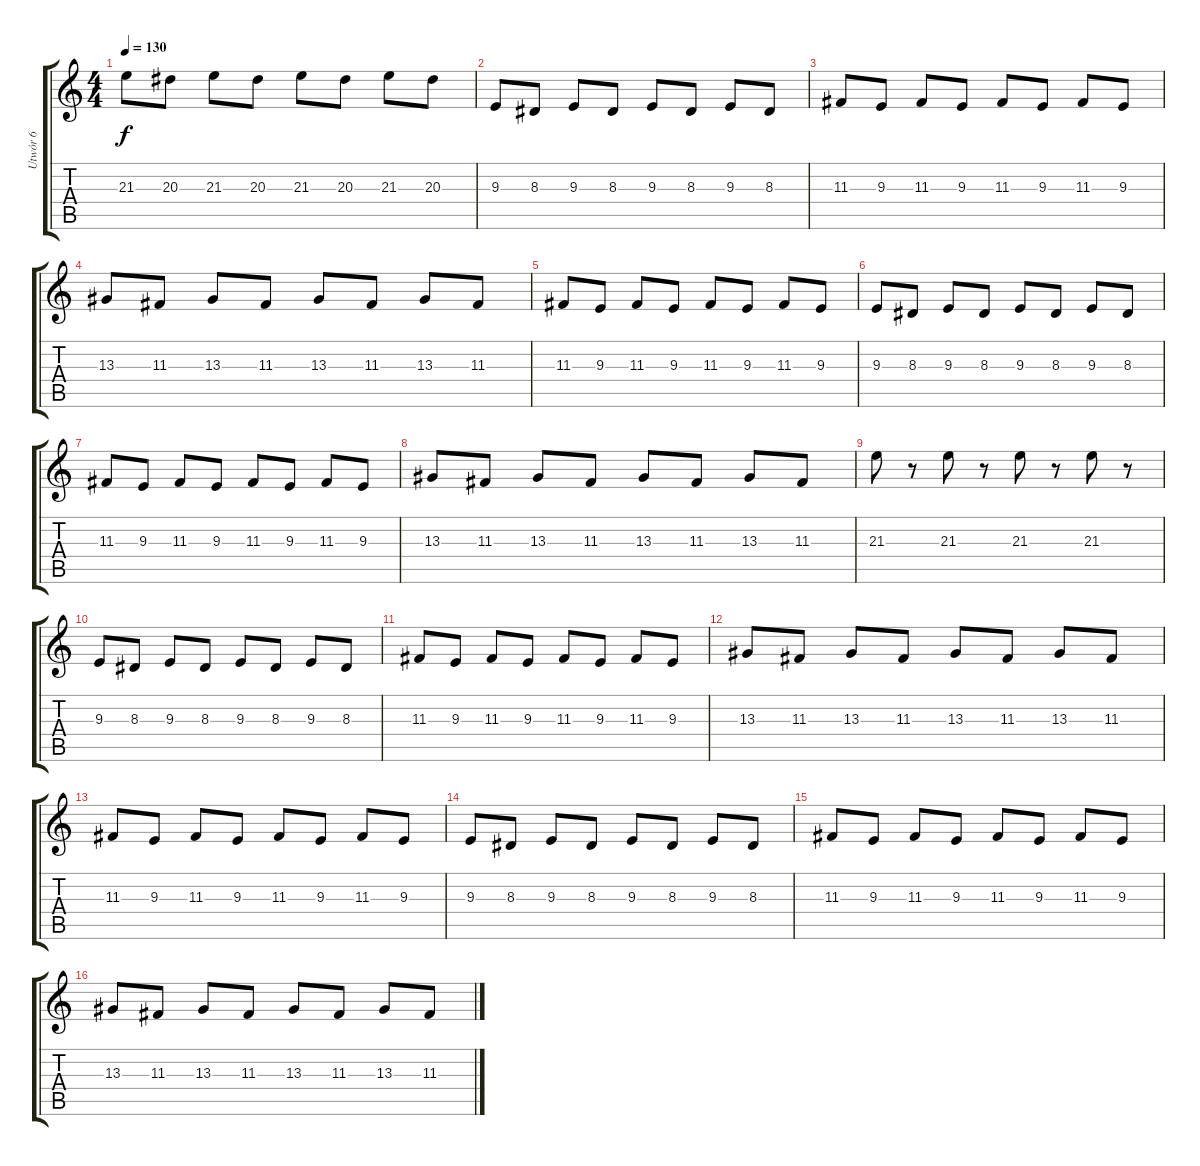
\track ("Utwór 6" "Utwór 6") {instrument accordion}
\staff {score tabs}
\tuning (E4 B3 G3 D3 A2 E2) {hide}
\ts (4 4)
\tempo 130
\clef g2
\ks c
21.3.8{dy f} 20.3.8 21.3.8 20.3.8 21.3.8 20.3.8 21.3.8 20.3.8 |
9.3.8 8.3.8 9.3.8 8.3.8 9.3.8 8.3.8 9.3.8 8.3.8 |
11.3.8 9.3.8 11.3.8 9.3.8 11.3.8 9.3.8 11.3.8 9.3.8 |
13.3.8 11.3.8 13.3.8 11.3.8 13.3.8 11.3.8 13.3.8 11.3.8 |
11.3.8 9.3.8 11.3.8 9.3.8 11.3.8 9.3.8 11.3.8 9.3.8 |
9.3.8 8.3.8 9.3.8 8.3.8 9.3.8 8.3.8 9.3.8 8.3.8 |
11.3.8 9.3.8 11.3.8 9.3.8 11.3.8 9.3.8 11.3.8 9.3.8 |
13.3.8 11.3.8 13.3.8 11.3.8 13.3.8 11.3.8 13.3.8 11.3.8 |
21.3.8 r.8 21.3.8 r.8 21.3.8 r.8 21.3.8 r.8 |
9.3.8 8.3.8 9.3.8 8.3.8 9.3.8 8.3.8 9.3.8 8.3.8 |
11.3.8 9.3.8 11.3.8 9.3.8 11.3.8 9.3.8 11.3.8 9.3.8 |
13.3.8 11.3.8 13.3.8 11.3.8 13.3.8 11.3.8 13.3.8 11.3.8 |
11.3.8 9.3.8 11.3.8 9.3.8 11.3.8 9.3.8 11.3.8 9.3.8 |
9.3.8 8.3.8 9.3.8 8.3.8 9.3.8 8.3.8 9.3.8 8.3.8 |
11.3.8 9.3.8 11.3.8 9.3.8 11.3.8 9.3.8 11.3.8 9.3.8 |
13.3.8 11.3.8 13.3.8 11.3.8 13.3.8 11.3.8 13.3.8 11.3.8
